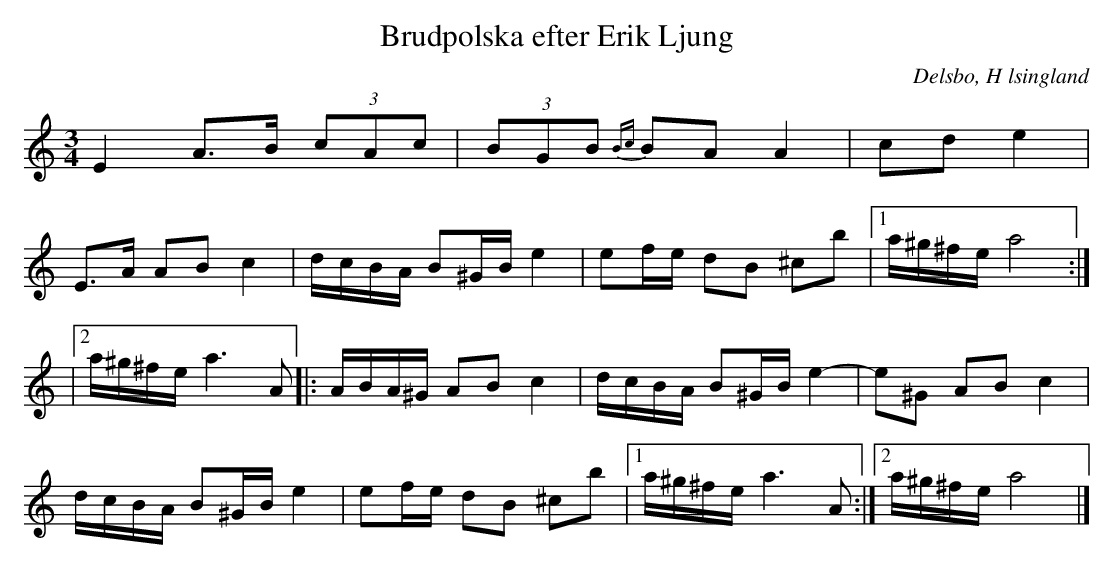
X:1
T: Brudpolska efter Erik Ljung
O: Delsbo, H lsingland
M: 3/4
L: 1/8
K: Am
E2 A>B (3cAc| (3BGB {Bc}BA A2|cd e2|
E>A AB c2 | d/c/B/A/ B^G/B/ e2 | ef/e/ dB ^cb |1 a/^g/^f/e/ a4 :|
|2 a/^g/^f/e/ a3 A |: A/B/A/^G/ AB c2 | d/c/B/A/ B^G/B/ e2- | e^G AB c2 |
d/c/B/A/ B^G/B/ e2 | ef/e/ dB ^cb |1 a/^g/^f/e/ a3 A :|2 a/^g/^f/e/ a4 |]
